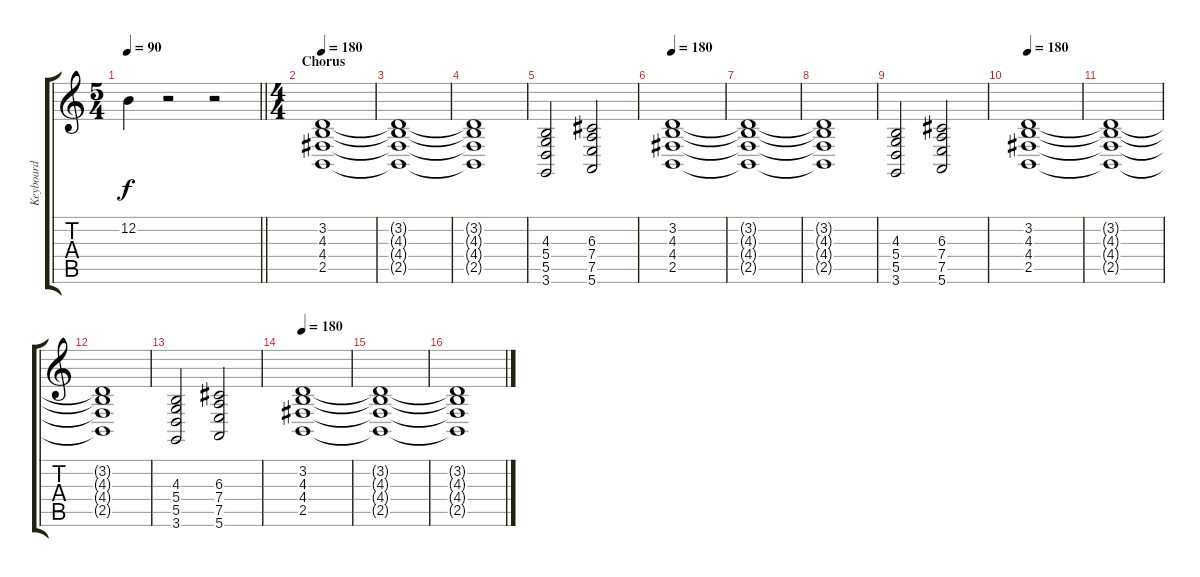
\track ("Keyboard" "Keyboard") {instrument stringensemble1}
\staff {score tabs}
\tuning (E4 B3 G3 D3 A2 E2) {hide}
\ts (5 4)
\tempo 90
\clef g2
\barLineRight lightlight
\ks c
12.2.4{dy f} r.2 r.2 |
\ts (4 4)
\section ("" "Chorus")
\tempo 180
(3.2 4.3 4.4 2.5).1{instrument churchorgan} |
(3.2{t} 4.3{t} 4.4{t} 2.5{t}).1 |
(3.2{t} 4.3{t} 4.4{t} 2.5{t}).1 |
(4.3 5.4 5.5 3.6).2 (6.3 7.4 7.5 5.6).2 |
\tempo 180
(3.2 4.3 4.4 2.5).1{instrument churchorgan} |
(3.2{t} 4.3{t} 4.4{t} 2.5{t}).1 |
(3.2{t} 4.3{t} 4.4{t} 2.5{t}).1 |
(4.3 5.4 5.5 3.6).2 (6.3 7.4 7.5 5.6).2 |
\tempo 180
(3.2 4.3 4.4 2.5).1{instrument churchorgan} |
(3.2{t} 4.3{t} 4.4{t} 2.5{t}).1 |
(3.2{t} 4.3{t} 4.4{t} 2.5{t}).1 |
(4.3 5.4 5.5 3.6).2 (6.3 7.4 7.5 5.6).2 |
\tempo 180
(3.2 4.3 4.4 2.5).1{instrument churchorgan} |
(3.2{t} 4.3{t} 4.4{t} 2.5{t}).1 |
(3.2{t} 4.3{t} 4.4{t} 2.5{t}).1
